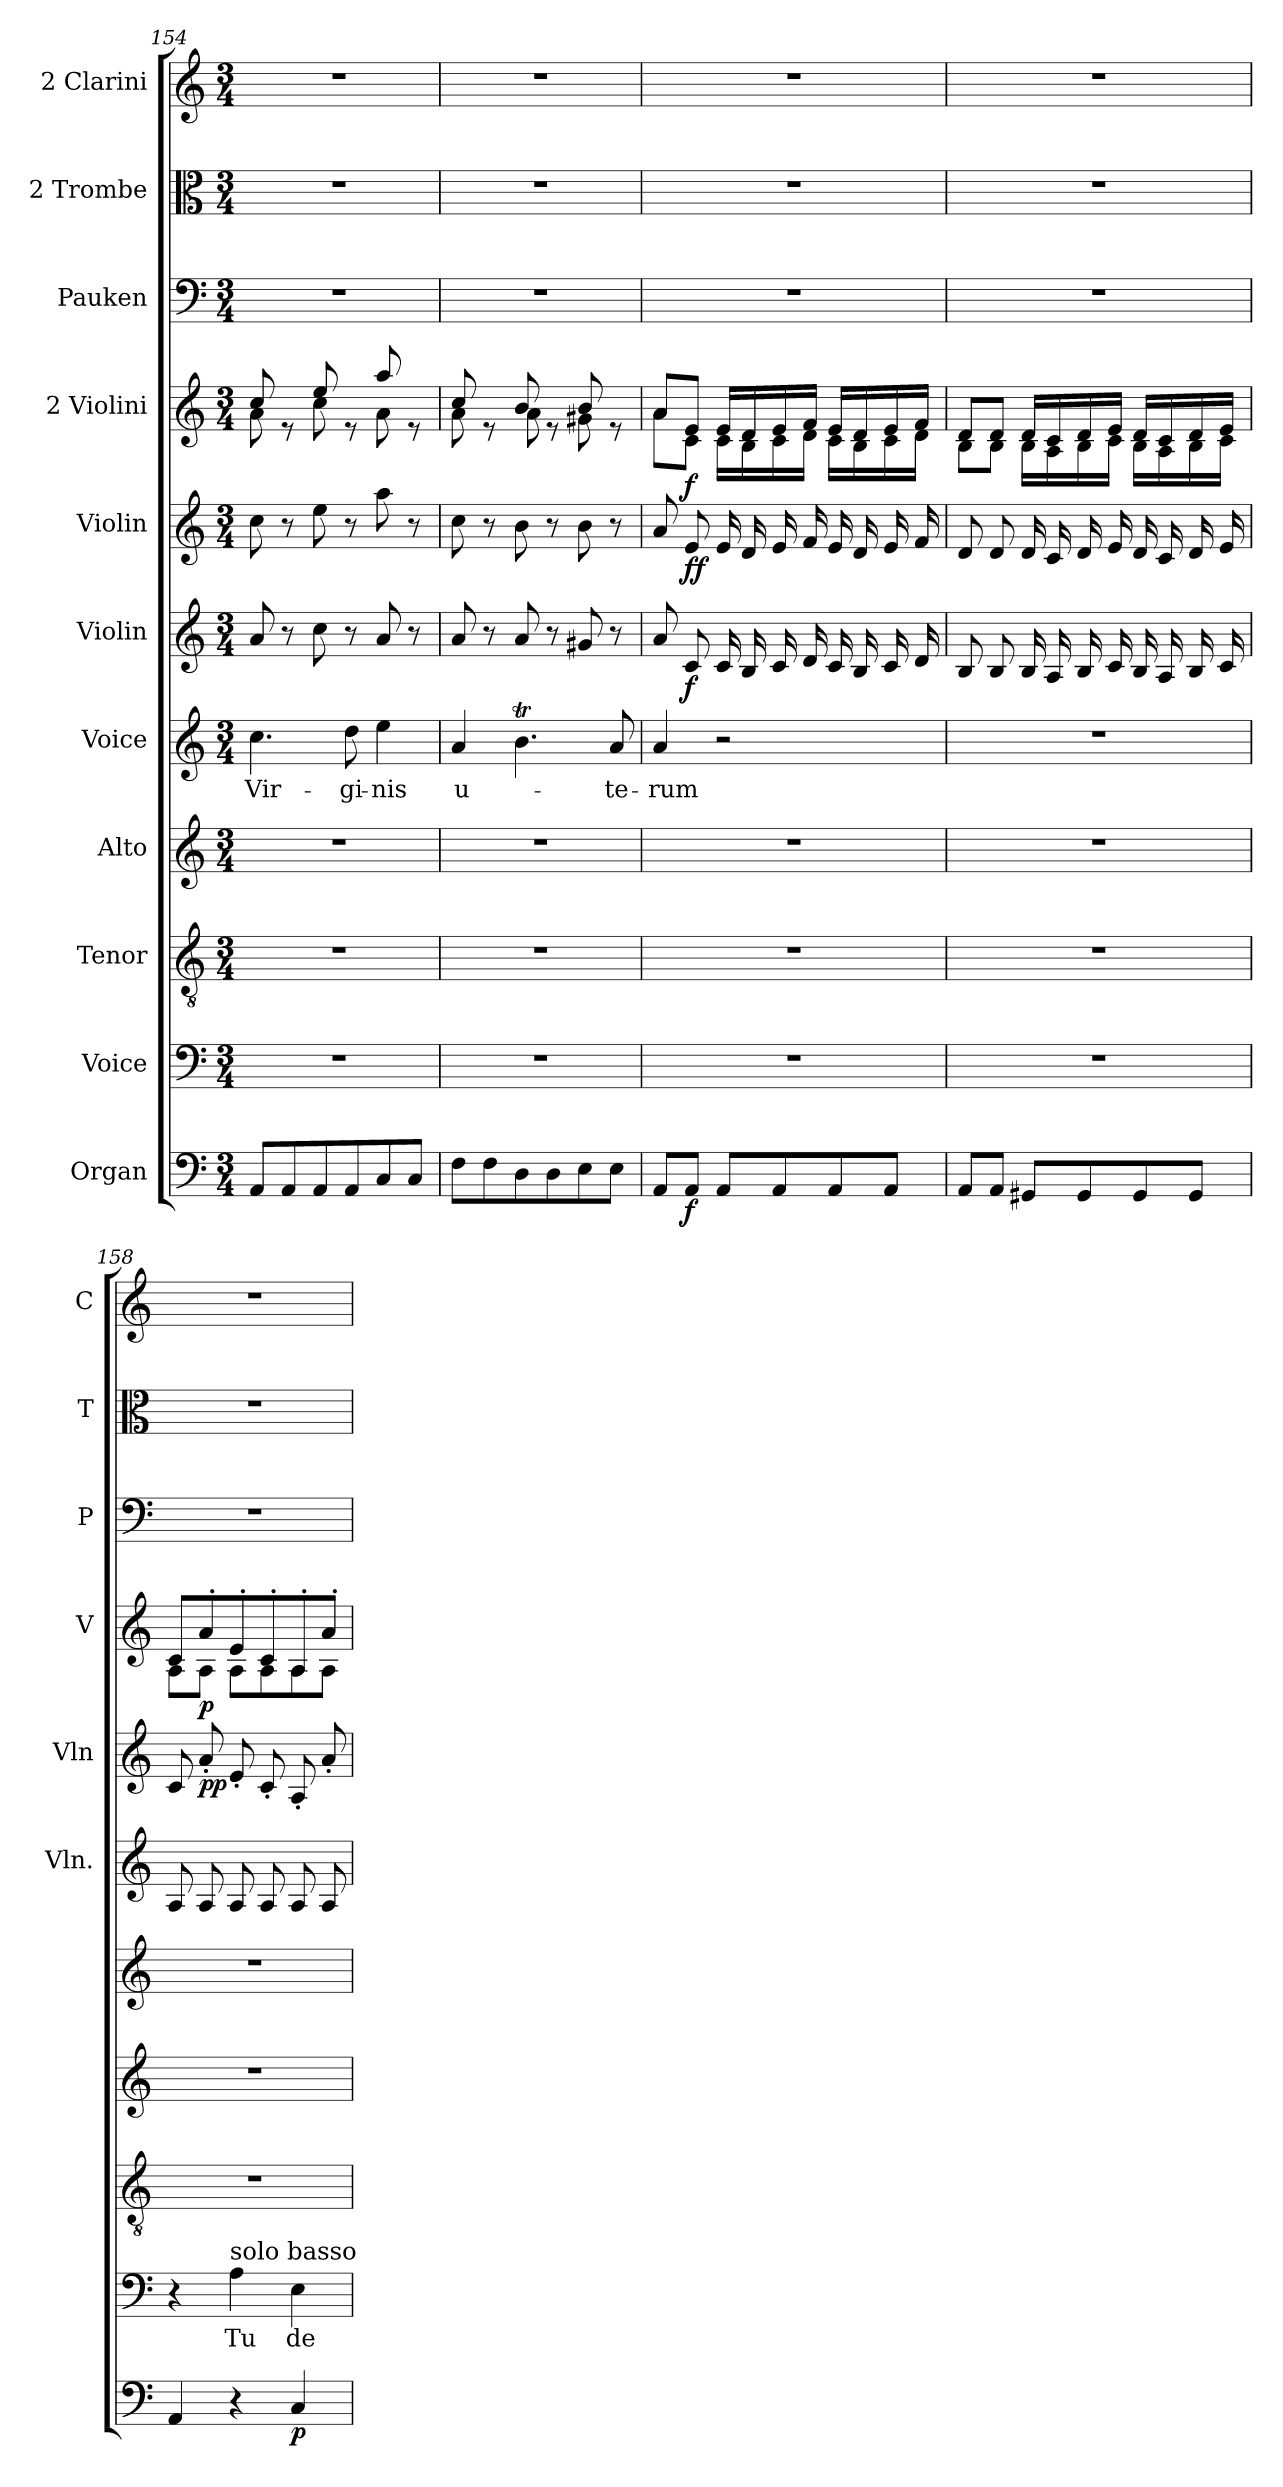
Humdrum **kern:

**kern	**dynam	**kern	**text	**kern	**kern	**kern	**text	**kern	**dynam	**kern	**dynam	**kern	**dynam	**kern	**kern	**kern
*part11	*part11	*part10	*part10	*part9	*part8	*part7	*part7	*part6	*part6	*part5	*part5	*part4	*part4	*part3	*part2	*part1
*staff11	*staff11	*staff10	*staff10	*staff9	*staff8	*staff7	*staff7	*staff6	*staff6	*staff5	*staff5	*staff4	*staff4	*staff3	*staff2	*staff1
*I"Organ	*	*I"Voice	*	*I"Tenor	*I"Alto	*I"Voice	*	*I"Violin	*	*I"Violin	*	*I"2 Violini	*	*I"Pauken	*I"2 Trombe	*I"2 Clarini
*	*	*	*	*	*	*	*	*I'Vln.	*	*I'Vln	*	*I'V	*	*I'P	*I'T	*I'C
!!LO:PB:g=z
*clefF4	*	*clefF4	*	*clefGv2	*clefG2	*clefG2	*	*clefG2	*	*clefG2	*	*clefG2	*	*clefF4	*clefC3	*clefG2
*k[]	*	*k[]	*	*k[]	*k[]	*k[]	*	*k[]	*	*k[]	*	*k[]	*	*k[]	*k[]	*k[]
*M3/4	*	*M3/4	*	*M3/4	*M3/4	*M3/4	*	*M3/4	*	*M3/4	*	*M3/4	*	*M3/4	*M3/4	*M3/4
=154	=154	=154	=154	=154	=154	=154	=154	=154	=154	=154	=154	=154	=154	=154	=154	=154
!	!	!	!	!	!	!	!LO:LY:b	!	!	!	!	!	!	!	!	!
*	*	*	*	*	*	*	*	*	*	*	*	*^	*	*	*	*
8AA/L	.	2.r	.	2.r	2.r	4.cc\	Vir-	8a/	.	8cc\	.	8cc/	8a\	.	2.r	2.r	2.r
8AA/	.	.	.	.	.	.	.	8r	.	8r	.	8re	8ryy	.	.	.	.
8AA/	.	.	.	.	.	.	.	8cc\	.	8ee\	.	8ee/	8cc\	.	.	.	.
!	!	!	!	!	!	!	!LO:LY:b	!	!	!	!	!	!	!	!	!	!
8AA/	.	.	.	.	.	8dd\	-gi-	8r	.	8r	.	8re	8ryy	.	.	.	.
!	!	!	!	!	!	!	!LO:LY:b	!	!	!	!	!	!	!	!	!	!
8C/	.	.	.	.	.	4ee\	-nis	8a/	.	8aa\	.	8aa/	8a\	.	.	.	.
8C/J	.	.	.	.	.	.	.	8r	.	8r	.	8re	8ryy	.	.	.	.
=155	=155	=155	=155	=155	=155	=155	=155	=155	=155	=155	=155	=155	=155	=155	=155	=155	=155
!	!	!	!	!	!	!	!LO:LY:b	!	!	!	!	!	!	!	!	!	!
8F\L	.	2.r	.	2.r	2.r	4a/	u-	8a/	.	8cc\	.	8cc/	8a\	.	2.r	2.r	2.r
8F\	.	.	.	.	.	.	.	8r	.	8r	.	8re	8ryy	.	.	.	.
8D\	.	.	.	.	.	4.bt\	.	8a/	.	8b\	.	8b/	8a\	.	.	.	.
8D\	.	.	.	.	.	.	.	8r	.	8r	.	8re	8ryy	.	.	.	.
8E\	.	.	.	.	.	.	.	8g#X/	.	8b\	.	8b/	8g#X\	.	.	.	.
!	!	!	!	!	!	!	!LO:LY:b	!	!	!	!	!	!	!	!	!	!
8E\J	.	.	.	.	.	8a/	-te-	8r	.	8r	.	8re	8ryy	.	.	.	.
=156	=156	=156	=156	=156	=156	=156	=156	=156	=156	=156	=156	=156	=156	=156	=156	=156	=156
!	!	!	!	!	!	!	!LO:LY:b	!	!	!	!	!	!	!	!	!	!
8AA/L	.	2.r	.	2.r	2.r	4a/	-rum	8a/	.	8a/	.	8a/L	8a\L	.	2.r	2.r	2.r
!	!LO:DY:b	!	!	!	!	!	!	!	!LO:DY:b	!	!LO:DY:b	!	!	!	!	!	!
!	!	!	!	!	!	!	!	!	!	!	!LO:DY:n=1:b	!	!	!LO:DY:b	!	!	!
8AA/J	f	.	.	.	.	.	.	8c/	f	8e/	f f	8e/J	8c\J	f	.	.	.
8AA/L	.	.	.	.	.	2r	.	16c/	.	16e/	.	16e/LL	16c\LL	.	.	.	.
.	.	.	.	.	.	.	.	16B/	.	16d/	.	16d/	16B\	.	.	.	.
8AA/	.	.	.	.	.	.	.	16c/	.	16e/	.	16e/	16c\	.	.	.	.
.	.	.	.	.	.	.	.	16d/	.	16f/	.	16f/JJ	16d\JJ	.	.	.	.
8AA/	.	.	.	.	.	.	.	16c/	.	16e/	.	16e/LL	16c\LL	.	.	.	.
.	.	.	.	.	.	.	.	16B/	.	16d/	.	16d/	16B\	.	.	.	.
8AA/J	.	.	.	.	.	.	.	16c/	.	16e/	.	16e/	16c\	.	.	.	.
.	.	.	.	.	.	.	.	16d/	.	16f/	.	16f/JJ	16d\JJ	.	.	.	.
=157	=157	=157	=157	=157	=157	=157	=157	=157	=157	=157	=157	=157	=157	=157	=157	=157	=157
8AA/L	.	2.r	.	2.r	2.r	2.r	.	8B/	.	8d/	.	8d/L	8B\L	.	2.r	2.r	2.r
8AA/J	.	.	.	.	.	.	.	8B/	.	8d/	.	8d/J	8B\J	.	.	.	.
8GG#X/L	.	.	.	.	.	.	.	16B/	.	16d/	.	16d/LL	16B\LL	.	.	.	.
.	.	.	.	.	.	.	.	16A/	.	16c/	.	16c/	16A\	.	.	.	.
8GG#/	.	.	.	.	.	.	.	16B/	.	16d/	.	16d/	16B\	.	.	.	.
.	.	.	.	.	.	.	.	16c/	.	16e/	.	16e/JJ	16c\JJ	.	.	.	.
8GG#/	.	.	.	.	.	.	.	16B/	.	16d/	.	16d/LL	16B\LL	.	.	.	.
.	.	.	.	.	.	.	.	16A/	.	16c/	.	16c/	16A\	.	.	.	.
8GG#/J	.	.	.	.	.	.	.	16B/	.	16d/	.	16d/	16B\	.	.	.	.
.	.	.	.	.	.	.	.	16c/	.	16e/	.	16e/JJ	16c\JJ	.	.	.	.
=158	=158	=158	=158	=158	=158	=158	=158	=158	=158	=158	=158	=158	=158	=158	=158	=158	=158
4AA/	.	4r	.	2.r	2.r	2.r	.	8A/	.	8c/	.	8c/L	8A\L	.	2.r	2.r	2.r
!	!	!	!	!	!	!	!	!	!	!	!LO:DY:b	!	!	!	!	!	!
!	!	!	!	!	!	!	!	!	!	!	!LO:DY:n=1:b	!	!	!LO:DY:b	!	!	!
.	.	.	.	.	.	.	.	8A/	.	8a'/	p p	8a'/	8A\J	p	.	.	.
!	!	!LO:TX:a:t=solo basso	!	!	!	!	!	!	!	!	!	!	!	!	!	!	!
!	!	!	!LO:LY:b	!	!	!	!	!	!	!	!	!	!	!	!	!	!
4r	.	4A\	Tu	.	.	.	.	8A/	.	8e'/	.	8e'/	8A\L	.	.	.	.
.	.	.	.	.	.	.	.	8A/	.	8c'/	.	8c'/	8A\	.	.	.	.
!	!LO:DY:b	!	!LO:LY:b	!	!	!	!	!	!	!	!	!	!	!	!	!	!
4C/	p	4E\	de	.	.	.	.	8A/	.	8A'/	.	8A'/	8A\	.	.	.	.
.	.	.	.	.	.	.	.	8A/	.	8a'/	.	8a'/J	8A\J	.	.	.	.
*	*	*	*	*	*	*	*	*	*	*	*	*v	*v	*	*	*	*
=	=	=	=	=	=	=	=	=	=	=	=	=	=	=	=	=
*-	*-	*-	*-	*-	*-	*-	*-	*-	*-	*-	*-	*-	*-	*-	*-	*-
